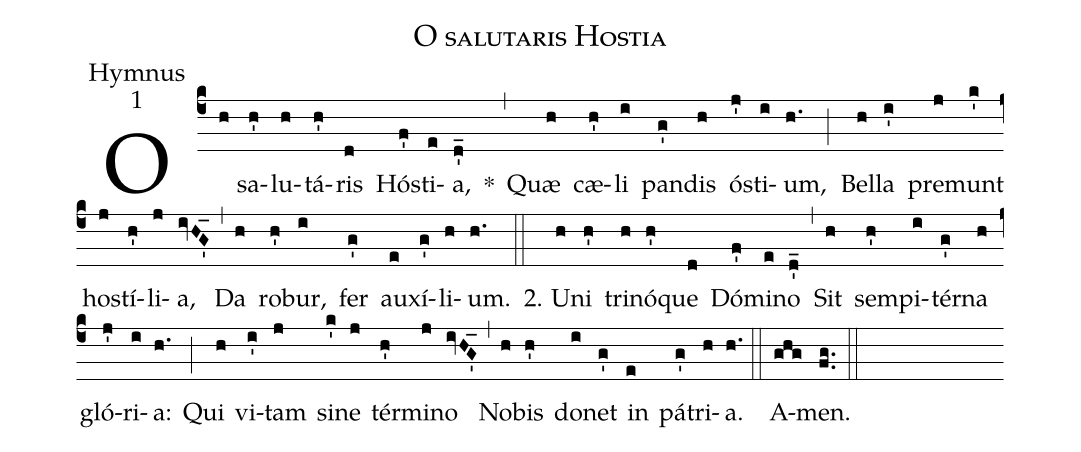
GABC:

name:O salutaris Hostia;
office-part:Hymnus;
mode:1;
%%
(c4)O(h) sa(h')lu(h)tá(h')ris(d) Hós(f')ti(e)a,(d_') *(,)
Quæ(h) cæ(h')li(i) pan(g')dis(h) ós(j')ti(i)um,(h.) (;)
Bel(h)la(i') pre(j)munt(k') hos(j)tí(h')li(j)a,(ivHG_') (,)
Da(h) ro(h')bur,(i) fer(g') au(e)xí(g')li(h)um.(h.) (::)

2. U(h)ni(h') tri(h)nó(h')que(d) Dó(f')mi(e)no(d_') (,)
Sit(h) sem(h')pi(i)tér(g')na(h) gló(j')ri(i)a:(h.) (;)
Qui(h) vi(i')tam(j) si(k')ne(j) tér(h')mi(j)no(ivHG_') (,)
No(h)bis(h') do(i)net(g') in(e) pá(g')tri(h)a.(h.) (::)
A(ghg)men.(fg..) (::)
